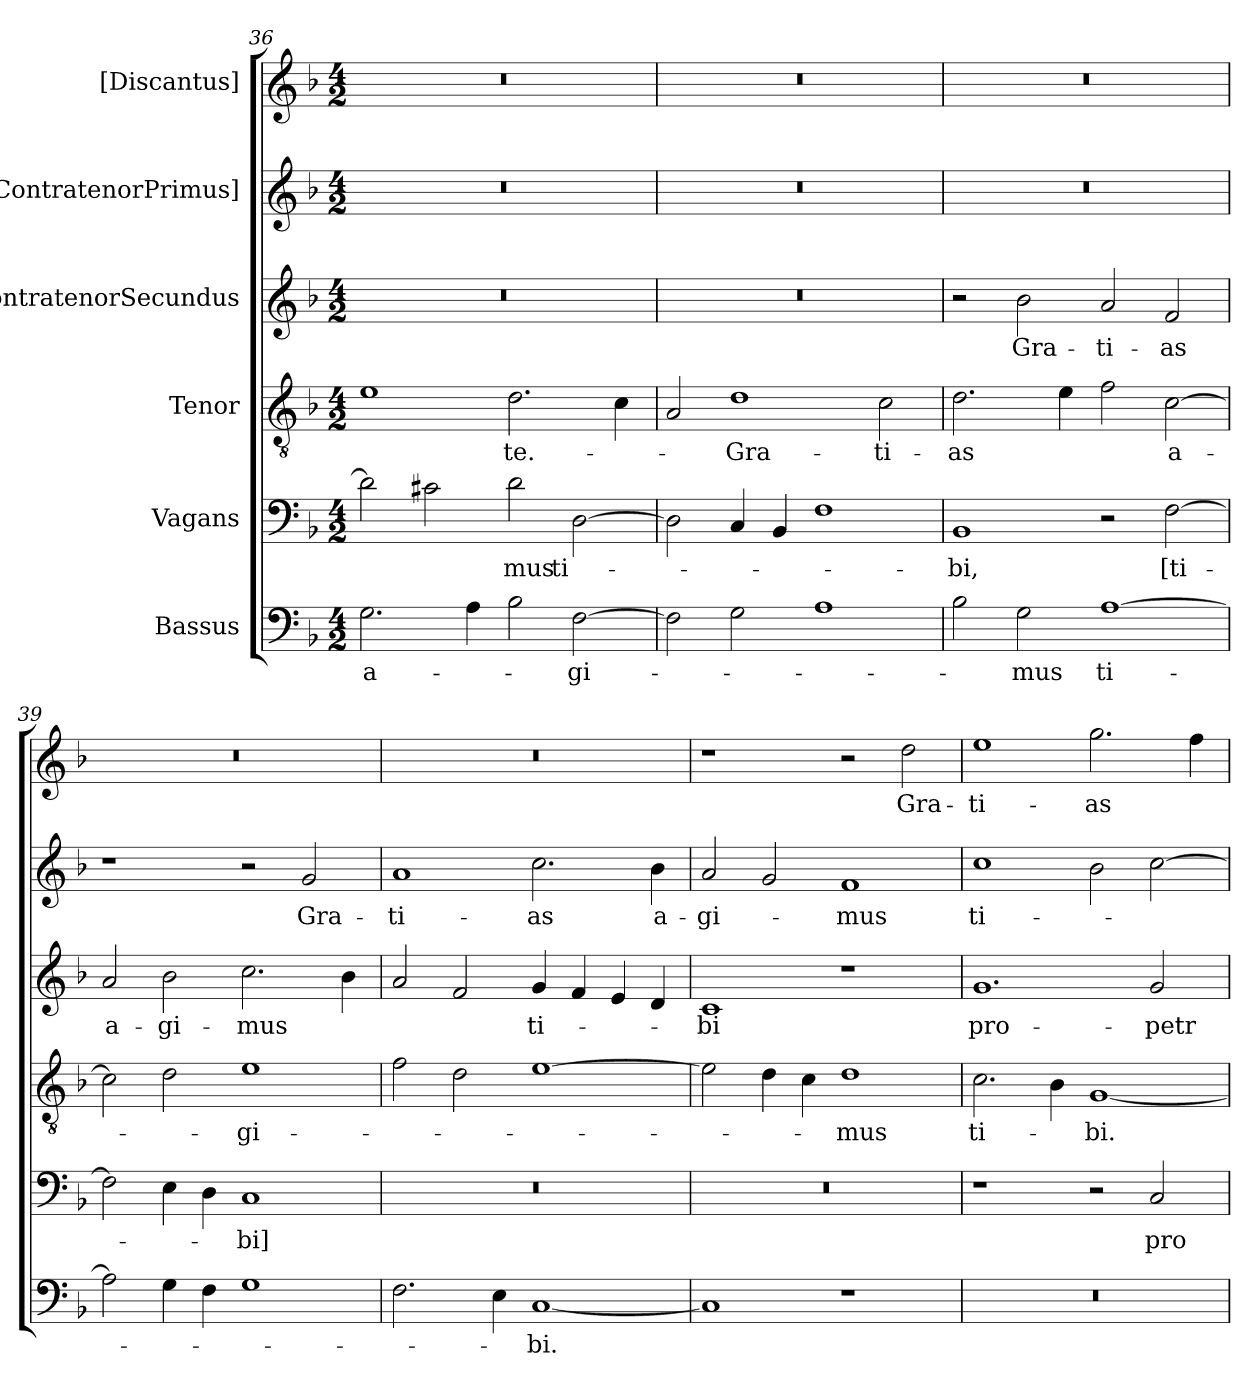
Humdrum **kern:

**kern	**text	**kern	**text	**kern	**text	**kern	**text	**kern	**text	**kern	**text
*part6	*part6	*part5	*part5	*part4	*part4	*part3	*part3	*part2	*part2	*part1	*part1
*staff6	*staff6	*staff5	*staff5	*staff4	*staff4	*staff3	*staff3	*staff2	*staff2	*staff1	*staff1
*I"Bassus	*	*I"Vagans	*	*I"Tenor	*	*I"ContratenorSecundus	*	*I"[ContratenorPrimus]	*	*I"[Discantus]	*
*clefF4	*	*clefF4	*	*clefGv2	*	*clefG2	*	*clefG2	*	*clefG2	*
*k[b-]	*	*k[b-]	*	*k[b-]	*	*k[b-]	*	*k[b-]	*	*k[b-]	*
*M4/2	*	*M4/2	*	*M4/2	*	*M4/2	*	*M4/2	*	*M4/2	*
=36	=36	=36	=36	=36	=36	=36	=36	=36	=36	=36	=36
2.G\	a-	2d\]	.	1e\	.	0r	.	0r	.	0r	.
.	.	2c#X\	.	.	.	.	.	.	.	.	.
4A\	.	.	.	.	.	.	.	.	.	.	.
2B-\	.	2d\	-mus	2.d\	te.-	.	.	.	.	.	.
[2F\	-gi-	[2D\	ti-	.	.	.	.	.	.	.	.
.	.	.	.	4c\	.	.	.	.	.	.	.
=37	=37	=37	=37	=37	=37	=37	=37	=37	=37	=37	=37
2F\]	.	2D\]	.	2A/	.	0r	.	0r	.	0r	.
2G\	.	4C/	.	1d\	Gra-	.	.	.	.	.	.
.	.	4BB-/	.	.	.	.	.	.	.	.	.
1A\	.	1F\	.	.	.	.	.	.	.	.	.
.	.	.	.	2c\	-ti-	.	.	.	.	.	.
=38	=38	=38	=38	=38	=38	=38	=38	=38	=38	=38	=38
2B-\	.	1BB-/	-bi,	2.d\	-as	2r	.	0r	.	0r	.
2G\	-mus	.	.	.	.	2b-\	Gra-	.	.	.	.
.	.	.	.	4e\	.	.	.	.	.	.	.
[1A\	ti-	2r	.	2f\	.	2a/	-ti-	.	.	.	.
.	.	[2F\	[ti-	[2c\	a-	2f/	-as	.	.	.	.
=39	=39	=39	=39	=39	=39	=39	=39	=39	=39	=39	=39
2A\]	.	2F\]	.	2c\]	.	2a/	a-	1r	.	0r	.
4G\	.	4E\	.	2d\	.	2b-\	-gi-	.	.	.	.
4F\	.	4D\	.	.	.	.	.	.	.	.	.
1G\	.	1C/	-bi]	1e\	-gi-	2.cc\	-mus	2r	.	.	.
.	.	.	.	.	.	.	.	2g/	Gra-	.	.
.	.	.	.	.	.	4b-\	.	.	.	.	.
=40	=40	=40	=40	=40	=40	=40	=40	=40	=40	=40	=40
2.F\	.	0r	.	2f\	.	2a/	.	1a/	-ti-	0r	.
.	.	.	.	2d\	.	2f/	.	.	.	.	.
4E\	.	.	.	.	.	.	.	.	.	.	.
[1C/	-bi.	.	.	[1e\	.	4g/	ti-	2.cc\	-as	.	.
.	.	.	.	.	.	4f/	.	.	.	.	.
.	.	.	.	.	.	4e/	.	.	.	.	.
.	.	.	.	.	.	4d/	.	4b-\	a-	.	.
=41	=41	=41	=41	=41	=41	=41	=41	=41	=41	=41	=41
1C/]	.	0r	.	2e\]	.	1c/	-bi	2a/	-gi-	1r	.
.	.	.	.	4d\	.	.	.	2g/	.	.	.
.	.	.	.	4c\	.	.	.	.	.	.	.
1r	.	.	.	1d\	-mus	1r	.	1f/	-mus	2r	.
.	.	.	.	.	.	.	.	.	.	2dd\	Gra-
=42	=42	=42	=42	=42	=42	=42	=42	=42	=42	=42	=42
0r	.	1r	.	2.c\	ti-	1.g/	pro-	1cc\	ti-	1ee\	-ti-
.	.	.	.	4B-\	.	.	.	.	.	.	.
.	.	2r	.	[1G/	-bi.	.	.	2b-\	.	2.gg\	-as
.	.	2C/	pro-	.	.	2g/	-petr	[2cc\	.	.	.
.	.	.	.	.	.	.	.	.	.	4ff\	.
=	=	=	=	=	=	=	=	=	=	=	=
*-	*-	*-	*-	*-	*-	*-	*-	*-	*-	*-	*-
